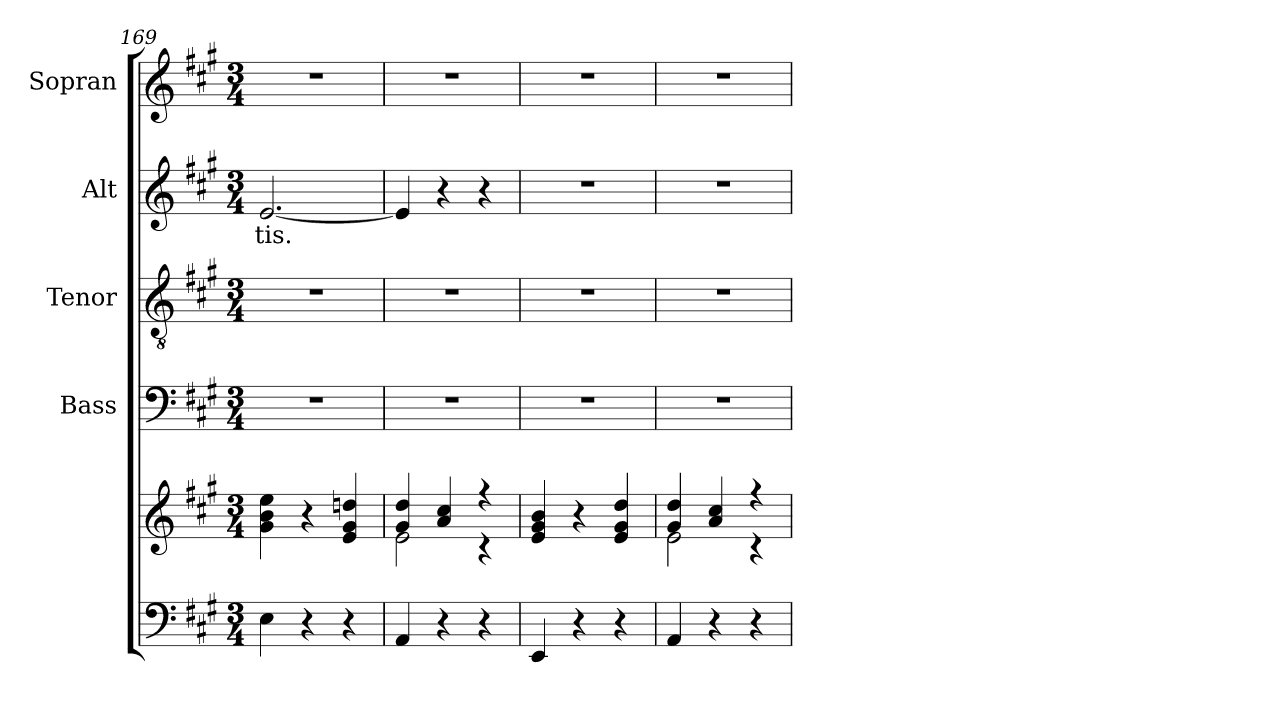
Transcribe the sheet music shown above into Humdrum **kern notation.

**kern	**kern	**kern	**kern	**kern	**text	**kern
*part5	*part5	*part4	*part3	*part2	*part2	*part1
*staff6	*staff5	*staff4	*staff3	*staff2	*staff2	*staff1
*	*	*I"Bass	*I"Tenor	*I"Alt	*	*I"Sopran
*	*	*I'B.	*I'T.	*I'A.	*	*I'S.
*clefF4	*clefG2	*clefF4	*clefGv2	*clefG2	*	*clefG2
*k[f#c#g#]	*k[f#c#g#]	*k[f#c#g#]	*k[f#c#g#]	*k[f#c#g#]	*	*k[f#c#g#]
*A:	*A:	*A:	*A:	*A:	*	*A:
*M3/4	*M3/4	*M3/4	*M3/4	*M3/4	*	*M3/4
=169	=169	=169	=169	=169	=169	=169
!	!	!	!	!	!LO:LY:b	!
4E\	4g#\ 4b\ 4ee\	2.r	2.r	[2.e/	-tis.	2.r
4r	4r	.	.	.	.	.
4r	4e/ 4g#/ 4ddn/	.	.	.	.	.
=170	=170	=170	=170	=170	=170	=170
*	*^	*	*	*	*	*
4AA/	4g#/ 4dd/	2e\	2.r	2.r	4e/]	.	2.r
4r	4a/ 4cc#/	.	.	.	4r	.	.
4r	4r	4r	.	.	4r	.	.
*	*v	*v	*	*	*	*	*
!!LO:LB:g=z
=171	=171	=171	=171	=171	=171	=171
4EE/	4e/ 4g#/ 4b/	2.r	2.r	2.r	.	2.r
4r	4r	.	.	.	.	.
4r	4e/ 4g#/ 4dd/	.	.	.	.	.
=172	=172	=172	=172	=172	=172	=172
*	*^	*	*	*	*	*
4AA/	4g#/ 4dd/	2e\	2.r	2.r	2.r	.	2.r
4r	4a/ 4cc#/	.	.	.	.	.	.
4r	4r	4r	.	.	.	.	.
*	*v	*v	*	*	*	*	*
=	=	=	=	=	=	=
*-	*-	*-	*-	*-	*-	*-
